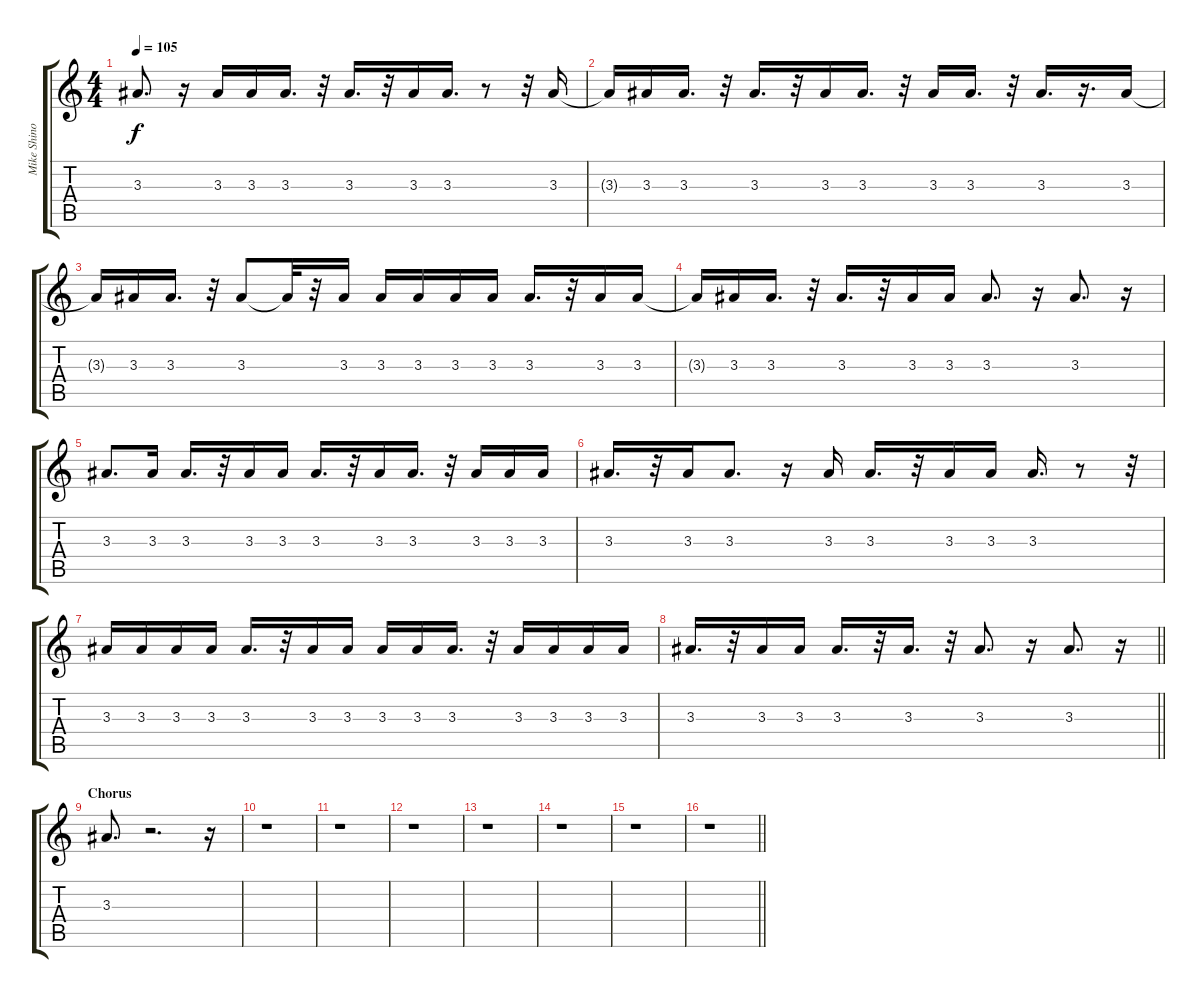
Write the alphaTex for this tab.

\track ("Mike Shinoda [Vocals]" "Mike Shino") {instrument electricguitarjazz}
\staff {score tabs}
\tuning (E4 B3 G3 D3 A2 E2) {hide}
\ts (4 4)
\tempo 105
\clef g2
\ks c
3.3.8{d dy f} r.16 3.3.16 3.3.16 3.3.16{d} r.32 3.3.16{d} r.32 3.3.16 3.3.16{d} r.8 r.32 3.3.16 |
3.3{t}.16 3.3.16 3.3.16{d} r.32 3.3.16{d} r.32 3.3.16 3.3.16{d} r.32 3.3.16 3.3.16{d} r.32 3.3.16{d} r.16{d} 3.3.16 |
3.3{t}.16 3.3.16 3.3.16{d} r.32 3.3.8 3.3{t}.32 r.32 3.3.16 3.3.16 3.3.16 3.3.16 3.3.16 3.3.16{d} r.32 3.3.16 3.3.16 |
3.3{t}.16 3.3.16 3.3.16{d} r.32 3.3.16{d} r.32 3.3.16 3.3.16 3.3.8{d} r.16 3.3.8{d} r.16 |
3.3.8{d} 3.3.16 3.3.16{d} r.32 3.3.16 3.3.16 3.3.16{d} r.32 3.3.16 3.3.16{d} r.32 3.3.16 3.3.16 3.3.16 |
3.3.16{d} r.32 3.3.16 3.3.8{d} r.16 3.3.16 3.3.16{d} r.32 3.3.16 3.3.16 3.3.16{d} r.8 r.32 |
3.3.16 3.3.16 3.3.16 3.3.16 3.3.16{d} r.32 3.3.16 3.3.16 3.3.16 3.3.16 3.3.16{d} r.32 3.3.16 3.3.16 3.3.16 3.3.16 |
\barLineRight lightlight
3.3.16{d} r.32 3.3.16 3.3.16 3.3.16{d} r.32 3.3.16{d} r.32 3.3.8{d} r.16 3.3.8{d} r.16 |
\section ("" "Chorus")
3.3.8{d} r.2{d} r.16 |
r.1 |
r.1 |
r.1 |
r.1 |
r.1 |
r.1 |
\barLineRight lightlight
r.1
